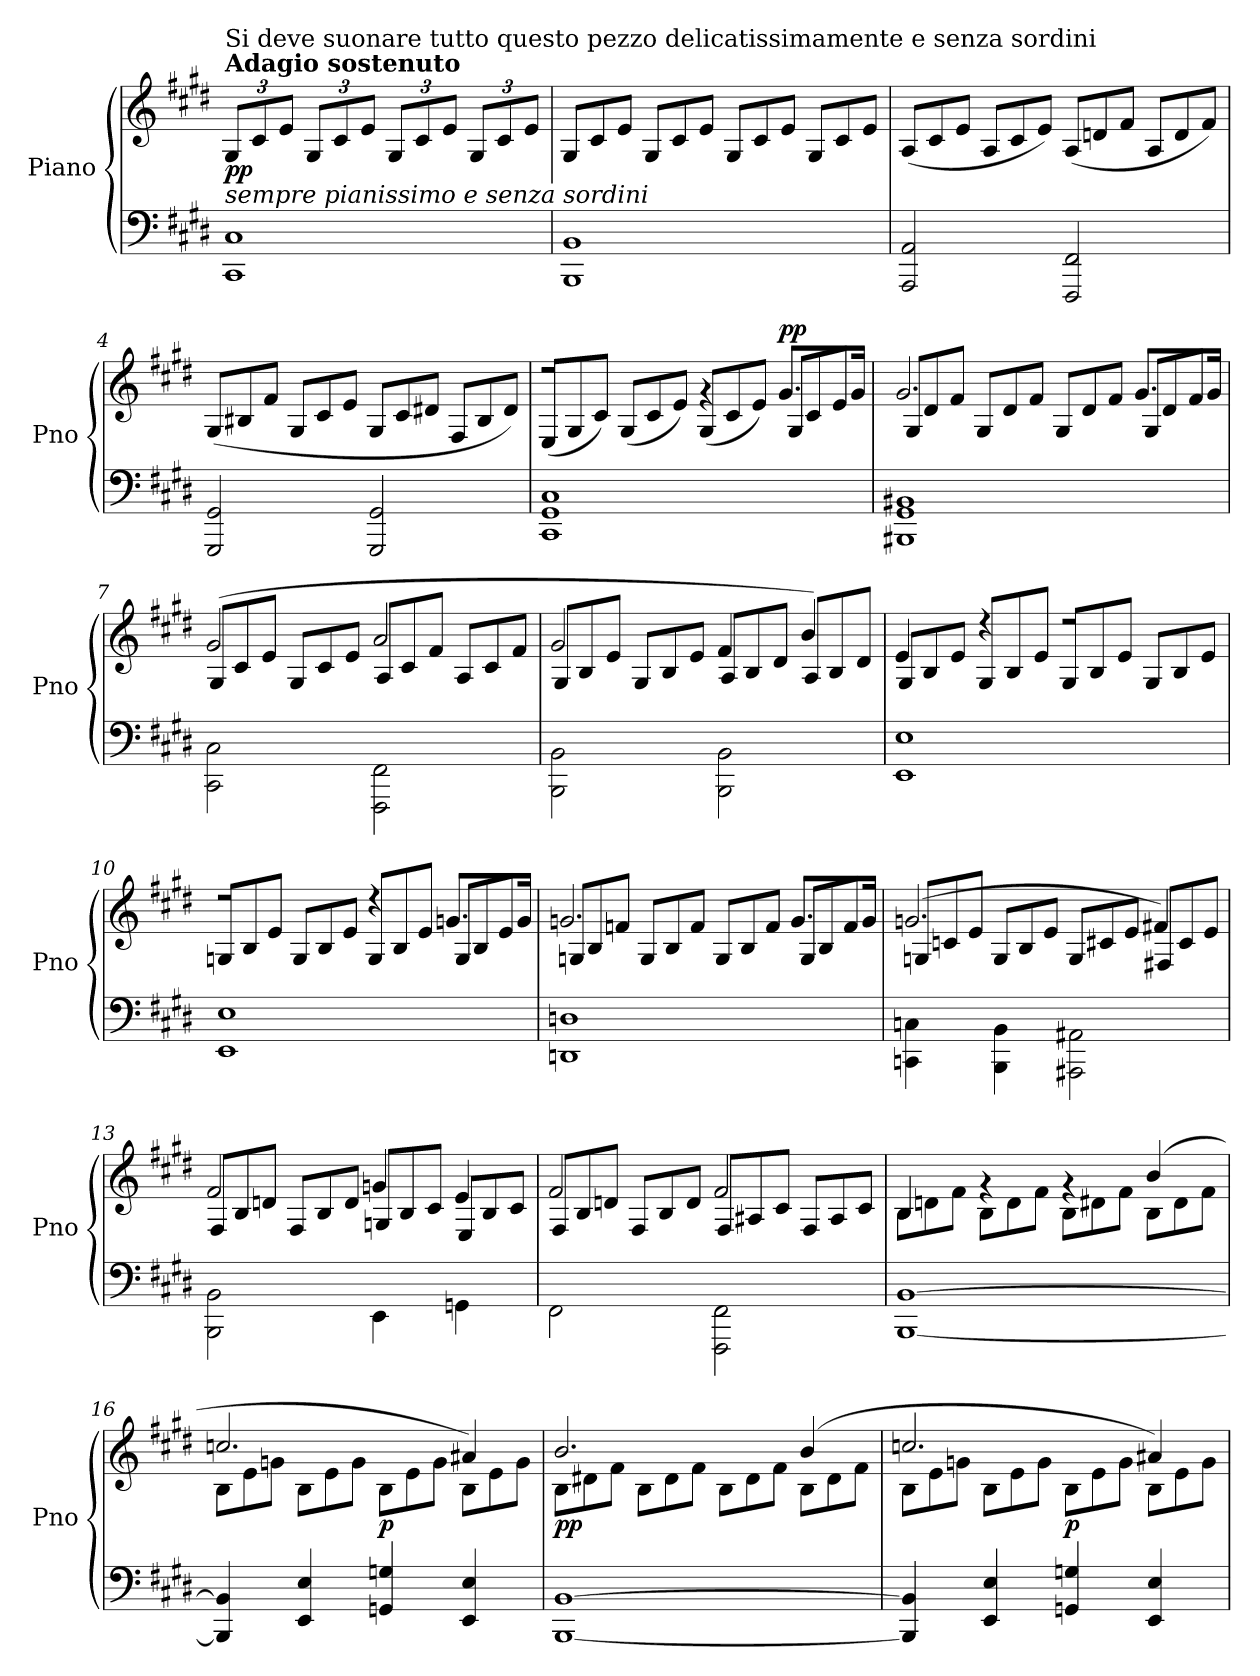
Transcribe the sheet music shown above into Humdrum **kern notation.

**kern	**kern	**dynam
*part1	*part1	*part1
*staff2	*staff1	*staff1/2
*I"Piano	*	*
*I'Pno	*	*
*clefF4	*clefG2	*
*k[f#c#g#d#]	*k[f#c#g#d#]	*
*	*Xbrackettup	*
=1	=1	=1
!	!LO:TX:a:B:t=Adagio sostenuto	!
!	!LO:TX:a:t=Si deve suonare tutto questo pezzo delicatissimamente e senza sordini	!
!	!LO:TX:b:i:t=sempre pianissimo e senza sordini	!
!	!	!LO:DY:b
1CC# 1C#	12G#/L	pp
.	12c#/	.
.	12e/J	.
.	12G#/L	.
.	12c#/	.
.	12e/J	.
.	12G#/L	.
.	12c#/	.
.	12e/J	.
.	12G#/L	.
.	12c#/	.
.	12e/J	.
=2	=2	=2
*	*Xtuplet	*
1BBB 1BB	12G#/L	.
.	12c#/	.
.	12e/J	.
.	12G#/L	.
.	12c#/	.
.	12e/J	.
.	12G#/L	.
.	12c#/	.
.	12e/J	.
.	12G#/L	.
.	12c#/	.
.	12e/J	.
=3	=3	=3
2AAA/ 2AA/	(<12A/L	.
.	12c#/	.
.	12e/J	.
.	12A/L	.
.	12c#/	.
.	12e/J)	.
2FFF#/ 2FF#/	(<12A/L	.
.	12dn/	.
.	12f#/J	.
.	12A/L	.
.	12d/	.
.	12f#/J)	.
!!LO:LB:g=z
=4	=4	=4
2GGG#/ 2GG#/	(>12G#/L	.
.	12B#X/	.
.	12f#/J	.
.	12G#/L	.
.	12c#/	.
.	12e/J	.
2GGG#/ 2GG#/	12G#/L	.
.	12c#/	.
.	12d#X/J	.
.	12F#/L	.
.	12B#/	.
.	12d#/J)	.
=5	=5	=5
*	*^	*
1CC# 1GG# 1C#	2r	(>12E/L	.
.	.	12G#/	.
.	.	12c#/J)	.
.	.	(>12G#/L	.
.	.	12c#/	.
.	.	12e/J)	.
.	4rg	(>12G#/L	.
.	.	12c#/	.
.	.	12e/J)	.
!	!	!	!LO:DY:a
.	8.g#/L	12G#/L	pp
.	.	12c#/	.
.	.	12e/J	.
.	16g#/Jk	.	.
!!LO:LB:g=z	!!
=6	=6	=6	=6
1BBB#X 1GG# 1BB#X	2.g#/	12G#/L	.
.	.	12d#/	.
.	.	12f#/J	.
.	.	12G#/L	.
.	.	12d#/	.
.	.	12f#/J	.
.	.	12G#/L	.
.	.	12d#/	.
.	.	12f#/J	.
.	8.g#/L	12G#/L	.
.	.	12d#/	.
.	.	12f#/J	.
.	16g#/Jk	.	.
=7	=7	=7	=7
2CC#\ 2C#\	(>2g#/	12G#/L	.
.	.	12c#/	.
.	.	12e/J	.
.	.	12G#/L	.
.	.	12c#/	.
.	.	12e/J	.
2FFF#\ 2FF#\	2a/	12A/L	.
.	.	12c#/	.
.	.	12f#/J	.
.	.	12A/L	.
.	.	12c#/	.
.	.	12f#/J	.
=8	=8	=8	=8
2BBB\ 2BB\	2g#/	12G#/L	.
.	.	12B/	.
.	.	12e/J	.
.	.	12G#/L	.
.	.	12B/	.
.	.	12e/J	.
2BBB\ 2BB\	4f#/	12A/L	.
.	.	12B/	.
.	.	12d#/J	.
.	4b/)	12A/L	.
.	.	12B/	.
.	.	12d#/J	.
!!LO:LB:g=z	!!
=9	=9	=9	=9
1EE 1E	4e/	12G#/L	.
.	.	12B/	.
.	.	12e/J	.
.	4r	12G#/L	.
.	.	12B/	.
.	.	12e/J	.
.	2r	12G#/L	.
.	.	12B/	.
.	.	12e/J	.
.	.	12G#/L	.
.	.	12B/	.
.	.	12e/J	.
=10	=10	=10	=10
1EE 1E	2r	12Gn/L	.
.	.	12B/	.
.	.	12e/J	.
.	.	12G/L	.
.	.	12B/	.
.	.	12e/J	.
.	4r	12G/L	.
.	.	12B/	.
.	.	12e/J	.
.	8.gn/L	12G/L	.
.	.	12B/	.
.	.	12e/J	.
.	16g/Jk	.	.
=11	=11	=11	=11
1DDn 1Dn	2.gn/	12Gn/L	.
.	.	12B/	.
.	.	12fn/J	.
.	.	12G/L	.
.	.	12B/	.
.	.	12f/J	.
.	.	12G/L	.
.	.	12B/	.
.	.	12f/J	.
.	8.g/L	12G/L	.
.	.	12B/	.
.	.	12f/J	.
.	16g/Jk	.	.
!!LO:LB:g=z	!!
=12	=12	=12	=12
4CCn\ 4Cn\	(>2.gn/	12Gn/L	.
.	.	12cn/	.
.	.	12e/J	.
4BBB\ 4BB\	.	12G/L	.
.	.	12B/	.
.	.	12e/J	.
2AAA#X\ 2AA#X\	.	12G/L	.
.	.	12c#X/	.
.	.	12e/J	.
.	4f#X/)	12F#X/L	.
.	.	12c#/	.
.	.	12e/J	.
=13	=13	=13	=13
2BBB\ 2BB\	2f#/	12F#/L	.
.	.	12B/	.
.	.	12dn/J	.
.	.	12F#/L	.
.	.	12B/	.
.	.	12d/J	.
4EE\	4gn/	12Gn/L	.
.	.	12B/	.
.	.	12c#/J	.
4GGn\	4e/	12E/L	.
.	.	12B/	.
.	.	12c#/J	.
!!LO:PB:g=z	!!
=14	=14	=14	=14
2FF#\	2f#/	12F#/L	.
.	.	12B/	.
.	.	12dn/J	.
.	.	12F#/L	.
.	.	12B/	.
.	.	12d/J	.
2FFF#\ 2FF#\	2f#/	12F#/L	.
.	.	12A#X/	.
.	.	12c#/J	.
.	.	12F#/L	.
.	.	12A#/	.
.	.	12c#/J	.
=15	=15	=15	=15
[1BBB [1BB	4B/	12B\L	.
.	.	12dn\	.
.	.	12f#\J	.
.	4rg	12B\L	.
.	.	12d\	.
.	.	12f#\J	.
.	4rg	12B\L	.
.	.	12d#X\	.
.	.	12f#\J	.
.	(>4b/	12B\L	.
.	.	12d#\	.
.	.	12f#\J	.
!!LO:LB:g=z	!!
=16	=16	=16	=16
4BBB/] 4BB/]	2.ccn/	12B\L	.
.	.	12e\	.
.	.	12gn\J	.
4EE/ 4E/	.	12B\L	.
.	.	12e\	.
.	.	12g\J	.
!	!	!	!LO:DY:b
4GGn/ 4Gn/	.	12B\L	p
.	.	12e\	.
.	.	12g\J	.
4EE/ 4E/	4a#X/)	12B\L	.
.	.	12e\	.
.	.	12g\J	.
=17	=17	=17	=17
!	!	!	!LO:DY:b
[1BBB [1BB	2.b/	12B\L	pp
.	.	12d#X\	.
.	.	12f#\J	.
.	.	12B\L	.
.	.	12d#\	.
.	.	12f#\J	.
.	.	12B\L	.
.	.	12d#\	.
.	.	12f#\J	.
.	(>4b/	12B\L	.
.	.	12d#\	.
.	.	12f#\J	.
=18	=18	=18	=18
4BBB/] 4BB/]	2.ccn/	12B\L	.
.	.	12e\	.
.	.	12gn\J	.
4EE/ 4E/	.	12B\L	.
.	.	12e\	.
.	.	12g\J	.
!	!	!	!LO:DY:b
4GGn/ 4Gn/	.	12B\L	p
.	.	12e\	.
.	.	12g\J	.
4EE/ 4E/	4a#X/)	12B\L	.
.	.	12e\	.
.	.	12g\J	.
*	*v	*v	*
=	=	=
*-	*-	*-
